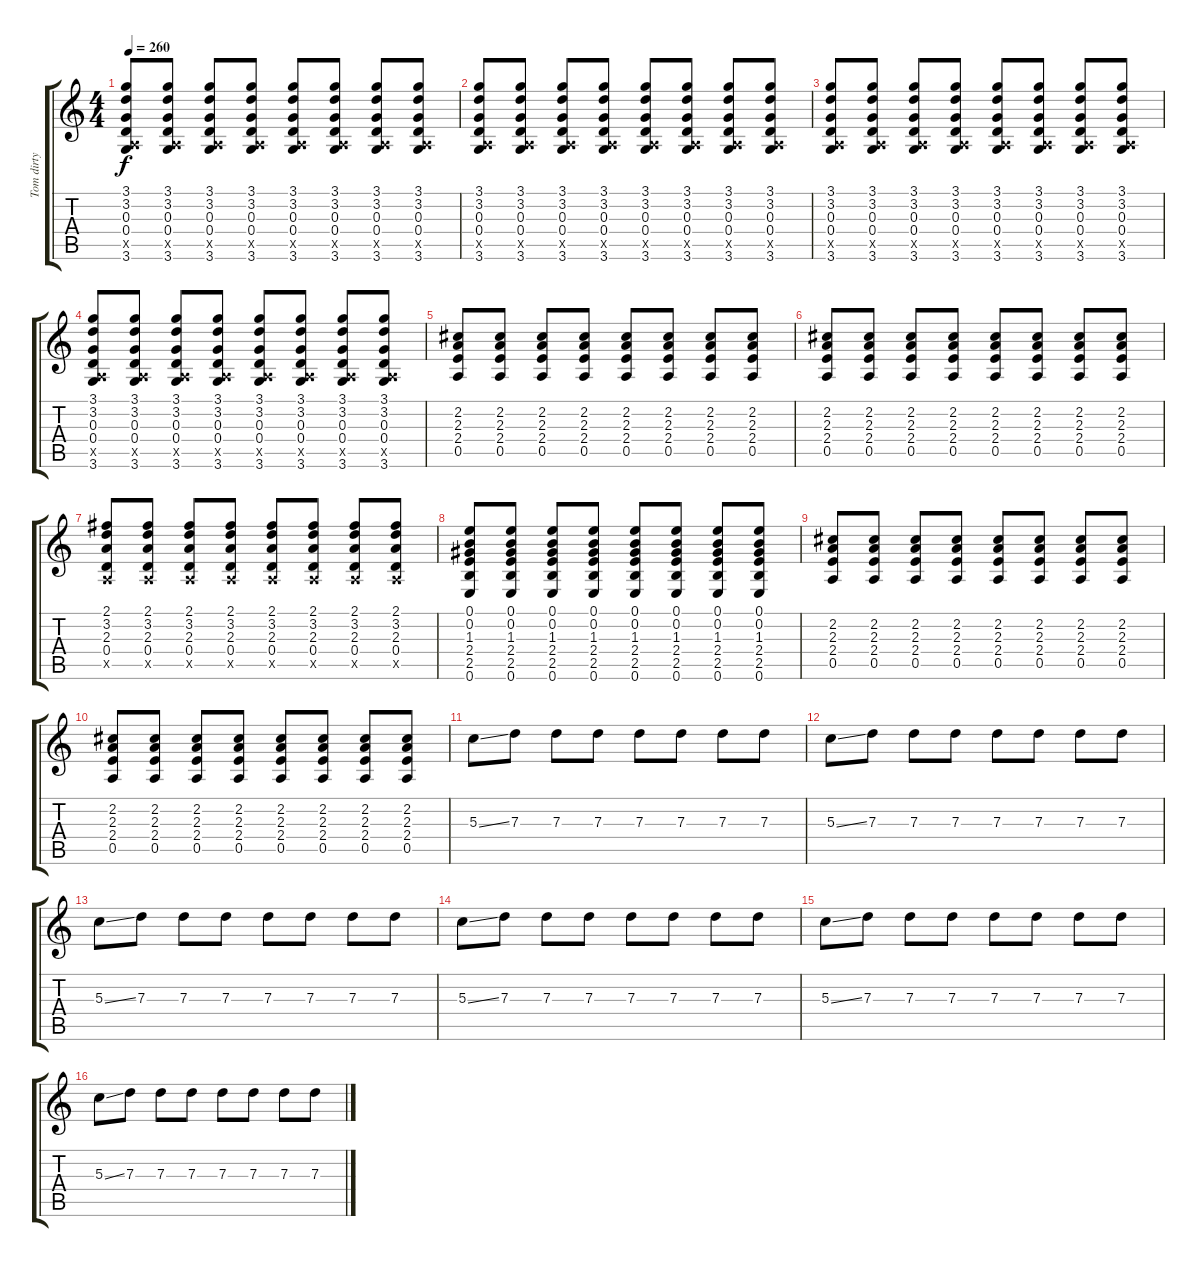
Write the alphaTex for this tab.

\track ("Tom dirty" "Tom dirty") {instrument distortionguitar}
\staff {score tabs}
\tuning (E4 B3 G3 D3 A2 E2) {hide}
\ts (4 4)
\tempo 260
\clef g2
\ks c
(3.1 3.2 0.3 0.4 0.5{x} 3.6).8{dy f} (3.1 3.2 0.3 0.4 0.5{x} 3.6).8 (3.1 3.2 0.3 0.4 0.5{x} 3.6).8 (3.1 3.2 0.3 0.4 0.5{x} 3.6).8 (3.1 3.2 0.3 0.4 0.5{x} 3.6).8 (3.1 3.2 0.3 0.4 0.5{x} 3.6).8 (3.1 3.2 0.3 0.4 0.5{x} 3.6).8 (3.1 3.2 0.3 0.4 0.5{x} 3.6).8 |
(3.1 3.2 0.3 0.4 0.5{x} 3.6).8 (3.1 3.2 0.3 0.4 0.5{x} 3.6).8 (3.1 3.2 0.3 0.4 0.5{x} 3.6).8 (3.1 3.2 0.3 0.4 0.5{x} 3.6).8 (3.1 3.2 0.3 0.4 0.5{x} 3.6).8 (3.1 3.2 0.3 0.4 0.5{x} 3.6).8 (3.1 3.2 0.3 0.4 0.5{x} 3.6).8 (3.1 3.2 0.3 0.4 0.5{x} 3.6).8 |
(3.1 3.2 0.3 0.4 0.5{x} 3.6).8 (3.1 3.2 0.3 0.4 0.5{x} 3.6).8 (3.1 3.2 0.3 0.4 0.5{x} 3.6).8 (3.1 3.2 0.3 0.4 0.5{x} 3.6).8 (3.1 3.2 0.3 0.4 0.5{x} 3.6).8 (3.1 3.2 0.3 0.4 0.5{x} 3.6).8 (3.1 3.2 0.3 0.4 0.5{x} 3.6).8 (3.1 3.2 0.3 0.4 0.5{x} 3.6).8 |
(3.1 3.2 0.3 0.4 0.5{x} 3.6).8 (3.1 3.2 0.3 0.4 0.5{x} 3.6).8 (3.1 3.2 0.3 0.4 0.5{x} 3.6).8 (3.1 3.2 0.3 0.4 0.5{x} 3.6).8 (3.1 3.2 0.3 0.4 0.5{x} 3.6).8 (3.1 3.2 0.3 0.4 0.5{x} 3.6).8 (3.1 3.2 0.3 0.4 0.5{x} 3.6).8 (3.1 3.2 0.3 0.4 0.5{x} 3.6).8 |
(2.2 2.3 2.4 0.5).8 (2.2 2.3 2.4 0.5).8 (2.2 2.3 2.4 0.5).8 (2.2 2.3 2.4 0.5).8 (2.2 2.3 2.4 0.5).8 (2.2 2.3 2.4 0.5).8 (2.2 2.3 2.4 0.5).8 (2.2 2.3 2.4 0.5).8 |
(2.2 2.3 2.4 0.5).8 (2.2 2.3 2.4 0.5).8 (2.2 2.3 2.4 0.5).8 (2.2 2.3 2.4 0.5).8 (2.2 2.3 2.4 0.5).8 (2.2 2.3 2.4 0.5).8 (2.2 2.3 2.4 0.5).8 (2.2 2.3 2.4 0.5).8 |
(2.1 3.2 2.3 0.4 0.5{x}).8 (2.1 3.2 2.3 0.4 0.5{x}).8 (2.1 3.2 2.3 0.4 0.5{x}).8 (2.1 3.2 2.3 0.4 0.5{x}).8 (2.1 3.2 2.3 0.4 0.5{x}).8 (2.1 3.2 2.3 0.4 0.5{x}).8 (2.1 3.2 2.3 0.4 0.5{x}).8 (2.1 3.2 2.3 0.4 0.5{x}).8 |
(0.1 0.2 1.3 2.4 2.5 0.6).8 (0.1 0.2 1.3 2.4 2.5 0.6).8 (0.1 0.2 1.3 2.4 2.5 0.6).8 (0.1 0.2 1.3 2.4 2.5 0.6).8 (0.1 0.2 1.3 2.4 2.5 0.6).8 (0.1 0.2 1.3 2.4 2.5 0.6).8 (0.1 0.2 1.3 2.4 2.5 0.6).8 (0.1 0.2 1.3 2.4 2.5 0.6).8 |
(2.2 2.3 2.4 0.5).8 (2.2 2.3 2.4 0.5).8 (2.2 2.3 2.4 0.5).8 (2.2 2.3 2.4 0.5).8 (2.2 2.3 2.4 0.5).8 (2.2 2.3 2.4 0.5).8 (2.2 2.3 2.4 0.5).8 (2.2 2.3 2.4 0.5).8 |
(2.2 2.3 2.4 0.5).8 (2.2 2.3 2.4 0.5).8 (2.2 2.3 2.4 0.5).8 (2.2 2.3 2.4 0.5).8 (2.2 2.3 2.4 0.5).8 (2.2 2.3 2.4 0.5).8 (2.2 2.3 2.4 0.5).8 (2.2 2.3 2.4 0.5).8 |
5.3{ss}.8 7.3.8 7.3.8 7.3.8 7.3.8 7.3.8 7.3.8 7.3.8 |
5.3{ss}.8 7.3.8 7.3.8 7.3.8 7.3.8 7.3.8 7.3.8 7.3.8 |
5.3{ss}.8 7.3.8 7.3.8 7.3.8 7.3.8 7.3.8 7.3.8 7.3.8 |
5.3{ss}.8 7.3.8 7.3.8 7.3.8 7.3.8 7.3.8 7.3.8 7.3.8 |
5.3{ss}.8 7.3.8 7.3.8 7.3.8 7.3.8 7.3.8 7.3.8 7.3.8 |
5.3{ss}.8 7.3.8 7.3.8 7.3.8 7.3.8 7.3.8 7.3.8 7.3.8
